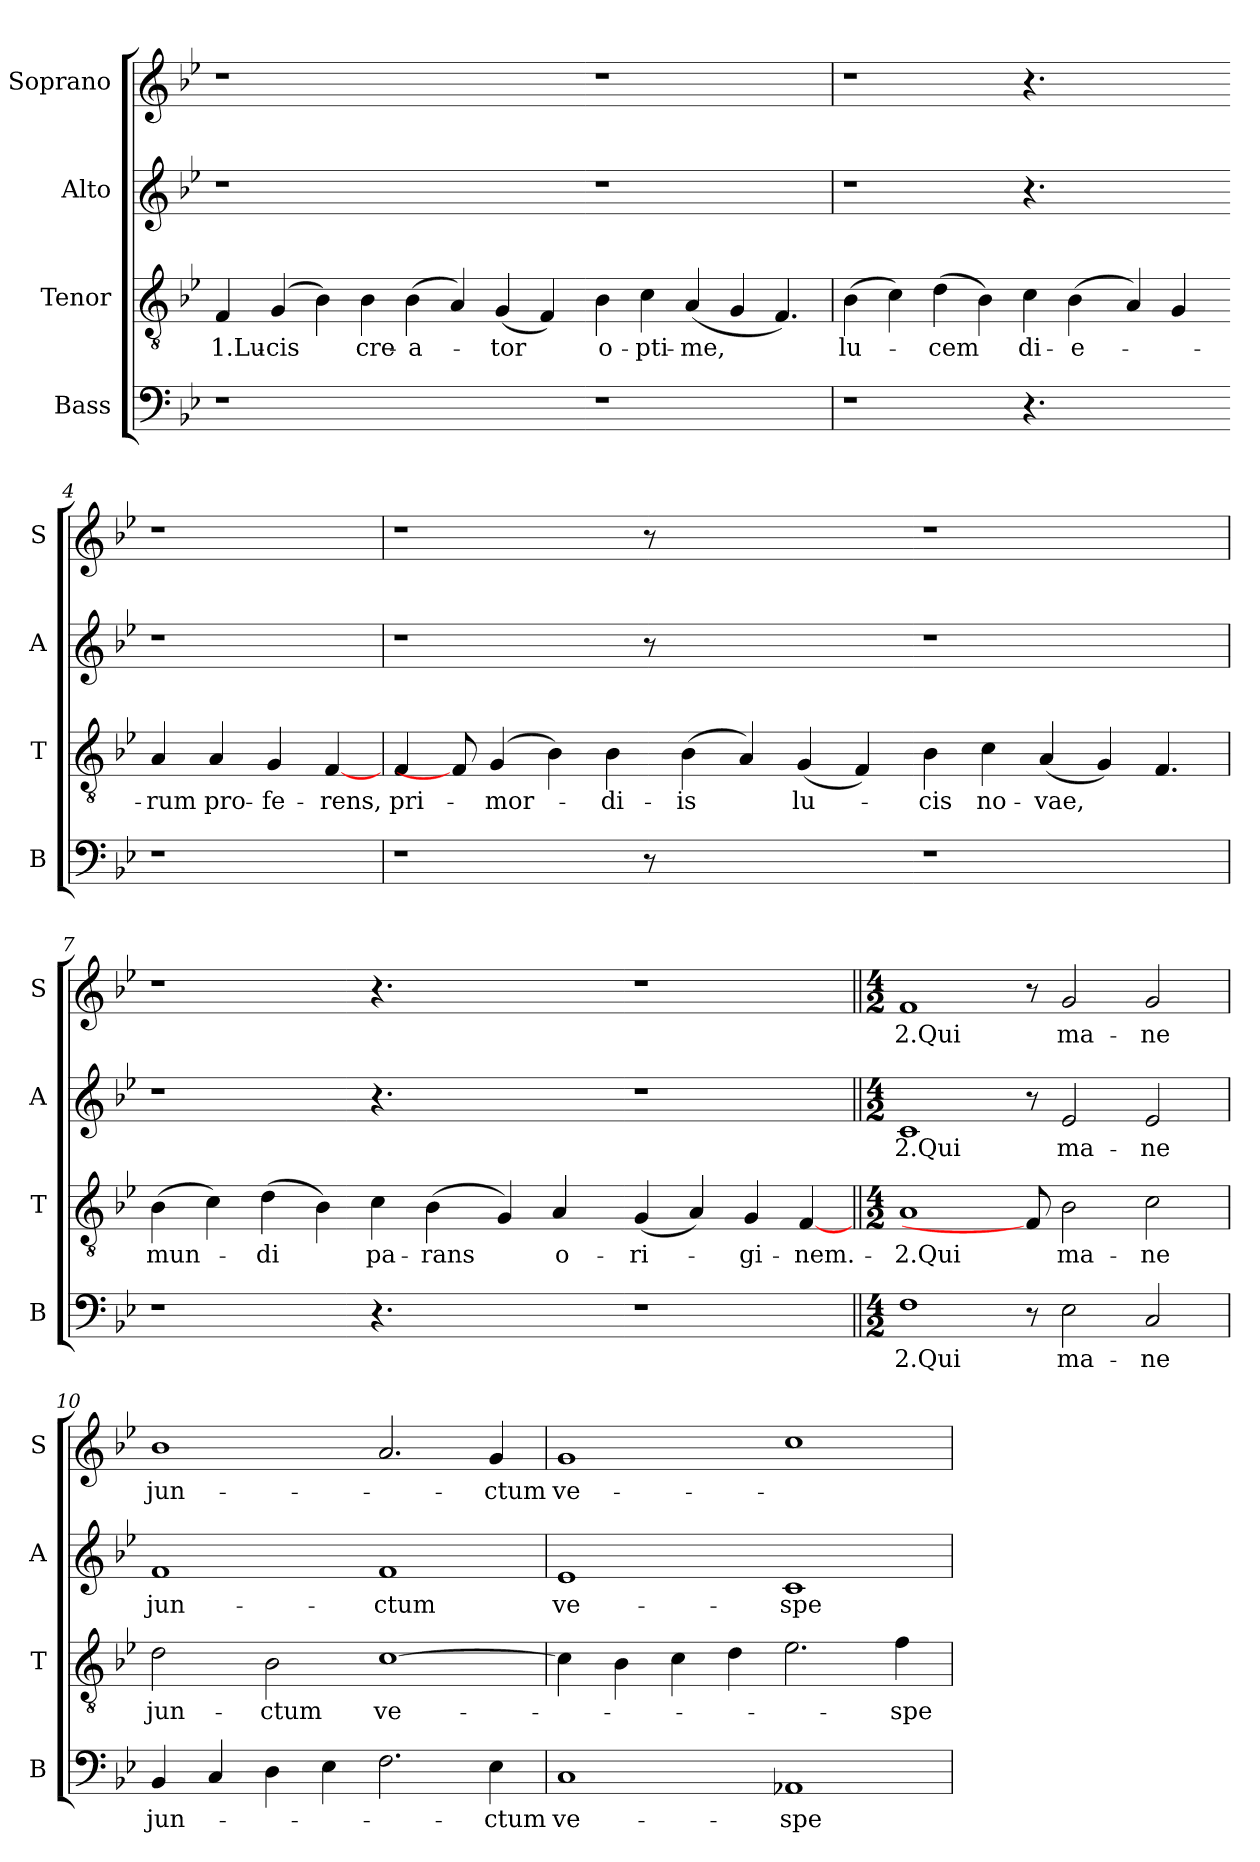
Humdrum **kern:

**kern	**text	**kern	**text	**kern	**text	**kern	**text
*part4	*part4	*part3	*part3	*part2	*part2	*part1	*part1
*staff4	*staff4	*staff3	*staff3	*staff2	*staff2	*staff1	*staff1
*I"Bass	*	*I"Tenor	*	*I"Alto	*	*I"Soprano	*
*I'B	*	*I'T	*	*I'A	*	*I'S	*
*clefF4	*	*clefGv2	*	*clefG2	*	*clefG2	*
*k[b-e-]	*	*k[b-e-]	*	*k[b-e-]	*	*k[b-e-]	*
*B-:	*	*B-:	*	*B-:	*	*B-:	*
=1	=1	=1	=1	=1	=1	=1	=1
1r	.	4F	1.Lu-	1r	.	1r	.
.	.	(4G	-cis	.	.	.	.
.	.	4B-)	.	.	.	.	.
.	.	4B-	cre-	.	.	.	.
1ryy	.	(4B-	-a-	1ryy	.	1ryy	.
.	.	4A)	.	.	.	.	.
.	.	(4G	-tor	.	.	.	.
.	.	4F)	.	.	.	.	.
=2-	=2-	=2-	=2-	=2-	=2-	=2-	=2-
1r	.	4B-	o-	1r	.	1r	.
.	.	4c	-pti-	.	.	.	.
.	.	(4A	-me,	.	.	.	.
.	.	4G	.	.	.	.	.
4.ryy	.	4.F)	.	4.ryy	.	4.ryy	.
=3	=3	=3	=3	=3	=3	=3	=3
1r	.	(4B-	lu-	1r	.	1r	.
.	.	4c)	.	.	.	.	.
.	.	(4d	-cem	.	.	.	.
.	.	4B-)	.	.	.	.	.
4.r	.	4c	di-	4.r	.	4.r	.
.	.	(4B-	-e-	.	.	.	.
2ryy	.	.	.	2ryy	.	2ryy	.
.	.	4A)	.	.	.	.	.
.	.	4G	.	.	.	.	.
8ryy	.	.	.	8ryy	.	8ryy	.
=4-	=4-	=4-	=4-	=4-	=4-	=4-	=4-
1r	.	4A	-rum	1r	.	1r	.
.	.	4A	pro-	.	.	.	.
.	.	4G	-fe-	.	.	.	.
.	.	[4F	-rens,	.	.	.	.
!!LO:LB:g=z
=5	=5	=5	=5	=5	=5	=5	=5
1r	.	4F	pri-	1r	.	1r	.
.	.	8F]	.	.	.	.	.
.	.	(4G	-mor-	.	.	.	.
.	.	4B-)	.	.	.	.	.
.	.	4B-	-di-	.	.	.	.
8r	.	.	.	8r	.	8r	.
1ryy	.	(4B-	-is	1ryy	.	1ryy	.
.	.	4A)	.	.	.	.	.
.	.	(4G	lu-	.	.	.	.
.	.	4F)	.	.	.	.	.
=6-	=6-	=6-	=6-	=6-	=6-	=6-	=6-
1r	.	4B-	-cis	1r	.	1r	.
.	.	4c	no-	.	.	.	.
.	.	(4A	-vae,	.	.	.	.
.	.	4G)	.	.	.	.	.
4.ryy	.	4.F	.	4.ryy	.	4.ryy	.
=7	=7	=7	=7	=7	=7	=7	=7
1r	.	(4B-	mun-	1r	.	1r	.
.	.	4c)	.	.	.	.	.
.	.	(4d	-di	.	.	.	.
.	.	4B-)	.	.	.	.	.
4.r	.	4c	pa-	4.r	.	4.r	.
.	.	(4B-	-rans	.	.	.	.
2ryy	.	.	.	2ryy	.	2ryy	.
.	.	4G)	.	.	.	.	.
.	.	4A	o-	.	.	.	.
8ryy	.	.	.	8ryy	.	8ryy	.
=8-	=8-	=8-	=8-	=8-	=8-	=8-	=8-
1r	.	(4G	-ri-	1r	.	1r	.
.	.	4A)	.	.	.	.	.
.	.	4G	-gi-	.	.	.	.
.	.	[4F	-nem.-	.	.	.	.
!!LO:LB:g=z
=9||	=9||	=9||	=9||	=9||	=9||	=9||	=9||
*M4/2	*	*M4/2	*	*M4/2	*	*M4/2	*
1F	2.Qui	1A	-2.Qui	1c	2.Qui	1f	2.Qui
8r	.	8F]	.	8r	.	8r	.
2E-\	ma-	2B-\	ma-	2e-/	ma-	2g/	ma-
2C/	-ne	2c\	-ne	2e-/	-ne	2g/	-ne
=10	=10	=10	=10	=10	=10	=10	=10
4BB-/	jun-	2d\	jun-	1f	jun-	1b-	jun-
4C/	.	.	.	.	.	.	.
4D\	.	2B-\	-ctum	.	.	.	.
4E-\	.	.	.	.	.	.	.
2.F\	.	[1c	ve-	1f	-ctum	2.a/	.
4E-\	-ctum	.	.	.	.	4g/	-ctum
=11	=11	=11	=11	=11	=11	=11	=11
1C	ve-	4c\]	.	1e-	ve-	1g	ve-
.	.	4B-\	.	.	.	.	.
.	.	4c\	.	.	.	.	.
.	.	4d\	.	.	.	.	.
1AA-X	-spe-	2.e-\	.	1c	-spe-	1cc	.
.	.	4f\	-spe-	.	.	.	.
=	=	=	=	=	=	=	=
*-	*-	*-	*-	*-	*-	*-	*-
